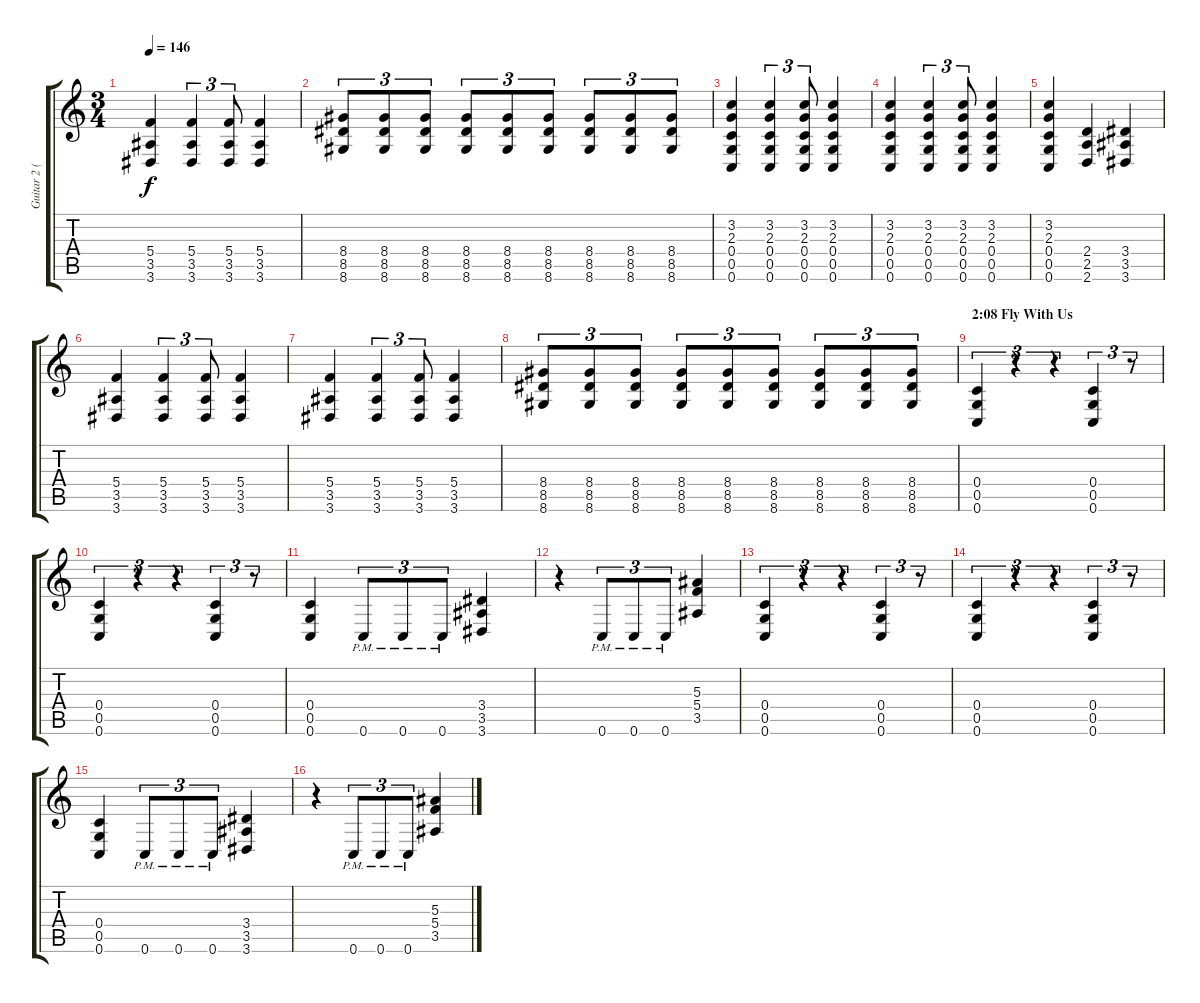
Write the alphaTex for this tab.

\track ("Guitar 2 (Jari)" "Guitar 2 (") {instrument distortionguitar}
\staff {score tabs}
\tuning (D4 A3 F3 C3 G2 C2) {hide}
\ts (3 4)
\tempo 146
\clef g2
\ks c
(5.4 3.5 3.6).4{dy f} (5.4 3.5 3.6).4{tu (3 2)} (5.4 3.5 3.6).8{tu (3 2)} (5.4 3.5 3.6).4 |
(8.4 8.5 8.6).8{tu (3 2)} (8.4 8.5 8.6).8{tu (3 2)} (8.4 8.5 8.6).8{tu (3 2)} (8.4 8.5 8.6).8{tu (3 2)} (8.4 8.5 8.6).8{tu (3 2)} (8.4 8.5 8.6).8{tu (3 2)} (8.4 8.5 8.6).8{tu (3 2)} (8.4 8.5 8.6).8{tu (3 2)} (8.4 8.5 8.6).8{tu (3 2)} |
(3.2 2.3 0.4 0.5 0.6).4 (3.2 2.3 0.4 0.5 0.6).4{tu (3 2)} (3.2 2.3 0.4 0.5 0.6).8{tu (3 2)} (3.2 2.3 0.4 0.5 0.6).4 |
(3.2 2.3 0.4 0.5 0.6).4 (3.2 2.3 0.4 0.5 0.6).4{tu (3 2)} (3.2 2.3 0.4 0.5 0.6).8{tu (3 2)} (3.2 2.3 0.4 0.5 0.6).4 |
(3.2 2.3 0.4 0.5 0.6).4 (2.4 2.5 2.6).4 (3.4 3.5 3.6).4 |
(5.4 3.5 3.6).4 (5.4 3.5 3.6).4{tu (3 2)} (5.4 3.5 3.6).8{tu (3 2)} (5.4 3.5 3.6).4 |
(5.4 3.5 3.6).4 (5.4 3.5 3.6).4{tu (3 2)} (5.4 3.5 3.6).8{tu (3 2)} (5.4 3.5 3.6).4 |
(8.4 8.5 8.6).8{tu (3 2)} (8.4 8.5 8.6).8{tu (3 2)} (8.4 8.5 8.6).8{tu (3 2)} (8.4 8.5 8.6).8{tu (3 2)} (8.4 8.5 8.6).8{tu (3 2)} (8.4 8.5 8.6).8{tu (3 2)} (8.4 8.5 8.6).8{tu (3 2)} (8.4 8.5 8.6).8{tu (3 2)} (8.4 8.5 8.6).8{tu (3 2)} |
\section ("" "2:08 Fly With Us")
(0.4 0.5 0.6).4{tu (3 2)} r.4{tu (3 2)} r.4{tu (3 2)} (0.4 0.5 0.6).4{tu (3 2)} r.8{tu (3 2)} |
(0.4 0.5 0.6).4{tu (3 2)} r.4{tu (3 2)} r.4{tu (3 2)} (0.4 0.5 0.6).4{tu (3 2)} r.8{tu (3 2)} |
(0.4 0.5 0.6).4 0.6{pm}.8{tu (3 2)} 0.6{pm}.8{tu (3 2)} 0.6{pm}.8{tu (3 2)} (3.4 3.5 3.6).4 |
r.4 0.6{pm}.8{tu (3 2)} 0.6{pm}.8{tu (3 2)} 0.6{pm}.8{tu (3 2)} (5.3 5.4 3.5).4 |
(0.4 0.5 0.6).4{tu (3 2)} r.4{tu (3 2)} r.4{tu (3 2)} (0.4 0.5 0.6).4{tu (3 2)} r.8{tu (3 2)} |
(0.4 0.5 0.6).4{tu (3 2)} r.4{tu (3 2)} r.4{tu (3 2)} (0.4 0.5 0.6).4{tu (3 2)} r.8{tu (3 2)} |
(0.4 0.5 0.6).4 0.6{pm}.8{tu (3 2)} 0.6{pm}.8{tu (3 2)} 0.6{pm}.8{tu (3 2)} (3.4 3.5 3.6).4 |
r.4 0.6{pm}.8{tu (3 2)} 0.6{pm}.8{tu (3 2)} 0.6{pm}.8{tu (3 2)} (5.3 5.4 3.5).4
